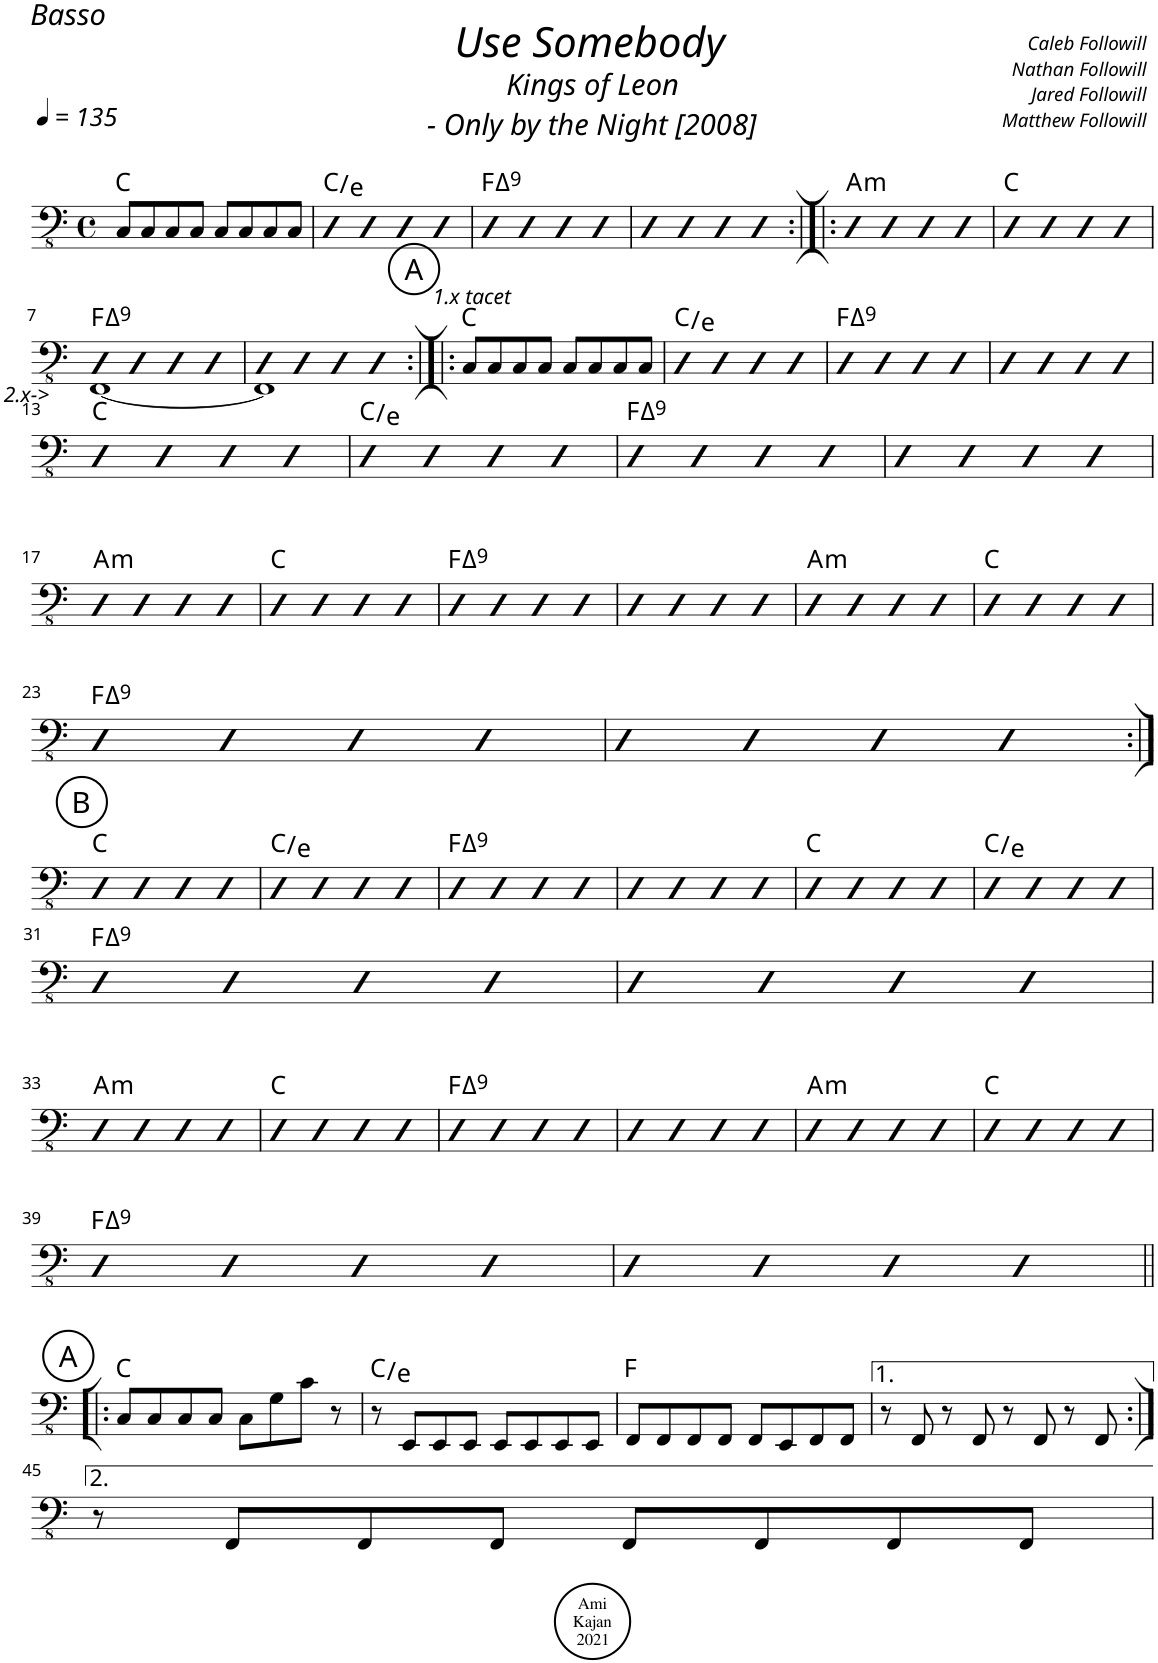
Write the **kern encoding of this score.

**kern	**harte
*part1	*part1
*staff1	*
*I"Acoustic Bass	*
*I'Bass	*
*clefFv4	*
*k[]	*
*M4/4	*
*met(c)	*
*MM135	*
=1	=1
8CC/L	C:maj
8CC/	.
8CC/	.
8CC/J	.
8CC/L	.
8CC/	.
8CC/	.
8CC/J	.
=2	=2
4DD	C:maj/3
4DD	.
4DD	.
4DD	.
=3	=3
!	!LO:H:kt=9
4DD	F:maj9
4DD	.
4DD	.
4DD	.
=4	=4
4DD	.
4DD	.
4DD	.
4DD	.
=5:|!|:	=5:|!|:
!	!LO:H:kt=m
4DD	A:min
4DD	.
4DD	.
4DD	.
=6	=6
4DD	C:maj
4DD	.
4DD	.
4DD	.
!!LO:LB:g=z
=7	=7
*^	*
!LO:TX:b:i:t=2.x->	!	!LO:H:kt=9
4DD	[1FFF	F:maj9
4DD	.	.
4DD	.	.
4DD	.	.
=8	=8	=8
4DD	1FFF]	.
4DD	.	.
4DD	.	.
4DD	.	.
*v	*v	*
!!LO:REH:place=s1:a:cj:enc=circle:fs=14:t=A
=9:|!|:	=9:|!|:
!LO:TX:a:i:t=1.x tacet	!
8CC/L	C:maj
8CC/	.
8CC/	.
8CC/J	.
8CC/L	.
8CC/	.
8CC/	.
8CC/J	.
=10	=10
4DD	C:maj/3
4DD	.
4DD	.
4DD	.
=11	=11
!	!LO:H:kt=9
4DD	F:maj9
4DD	.
4DD	.
4DD	.
=12	=12
4DD	.
4DD	.
4DD	.
4DD	.
!!LO:LB:g=z
=13	=13
4DD	C:maj
4DD	.
4DD	.
4DD	.
=14	=14
4DD	C:maj/3
4DD	.
4DD	.
4DD	.
=15	=15
!	!LO:H:kt=9
4DD	F:maj9
4DD	.
4DD	.
4DD	.
=16	=16
4DD	.
4DD	.
4DD	.
4DD	.
!!LO:LB:g=z
=17	=17
!	!LO:H:kt=m
4DD	A:min
4DD	.
4DD	.
4DD	.
=18	=18
4DD	C:maj
4DD	.
4DD	.
4DD	.
=19	=19
!	!LO:H:kt=9
4DD	F:maj9
4DD	.
4DD	.
4DD	.
=20	=20
4DD	.
4DD	.
4DD	.
4DD	.
=21	=21
!	!LO:H:kt=m
4DD	A:min
4DD	.
4DD	.
4DD	.
=22	=22
4DD	C:maj
4DD	.
4DD	.
4DD	.
!!LO:LB:g=z
=23	=23
!	!LO:H:kt=9
4DD	F:maj9
4DD	.
4DD	.
4DD	.
=24	=24
4DD	.
4DD	.
4DD	.
4DD	.
!!LO:LB:g=z
!!LO:REH:place=s1:a:cj:enc=circle:fs=14:t=B
=25:|!	=25:|!
4DD	C:maj
4DD	.
4DD	.
4DD	.
=26	=26
4DD	C:maj/3
4DD	.
4DD	.
4DD	.
=27	=27
!	!LO:H:kt=9
4DD	F:maj9
4DD	.
4DD	.
4DD	.
=28	=28
4DD	.
4DD	.
4DD	.
4DD	.
=29	=29
4DD	C:maj
4DD	.
4DD	.
4DD	.
=30	=30
4DD	C:maj/3
4DD	.
4DD	.
4DD	.
!!LO:LB:g=z
=31	=31
!	!LO:H:kt=9
4DD	F:maj9
4DD	.
4DD	.
4DD	.
=32	=32
4DD	.
4DD	.
4DD	.
4DD	.
!!LO:LB:g=z
=33	=33
!	!LO:H:kt=m
4DD	A:min
4DD	.
4DD	.
4DD	.
=34	=34
4DD	C:maj
4DD	.
4DD	.
4DD	.
=35	=35
!	!LO:H:kt=9
4DD	F:maj9
4DD	.
4DD	.
4DD	.
=36	=36
4DD	.
4DD	.
4DD	.
4DD	.
=37	=37
!	!LO:H:kt=m
4DD	A:min
4DD	.
4DD	.
4DD	.
=38	=38
4DD	C:maj
4DD	.
4DD	.
4DD	.
!!LO:LB:g=z
=39	=39
!	!LO:H:kt=9
4DD	F:maj9
4DD	.
4DD	.
4DD	.
=40	=40
4DD	.
4DD	.
4DD	.
4DD	.
!!LO:LB:g=z
!!LO:REH:place=s1:a:cj:enc=circle:fs=14:t=A
=41!|:	=41!|:
8CC/L	C:maj
8CC/	.
8CC/	.
8CC/J	.
8CC\L	.
8GG\	.
8C\J	.
8r	.
=42	=42
8r	C:maj/3
8EEE/L	.
8EEE/	.
8EEE/J	.
8EEE/L	.
8EEE/	.
8EEE/	.
8EEE/J	.
=43	=43
8FFF/L	F:maj
8FFF/	.
8FFF/	.
8FFF/J	.
8FFF/L	.
8EEE/	.
8FFF/	.
8FFF/J	.
=44	=44
8r	.
8FFF/	.
8r	.
8FFF/	.
8r	.
8FFF/	.
8r	.
8FFF/	.
!!LO:LB:g=z
=45:|!	=45:|!
8r	.
8FFF/L	.
8FFF/	.
8FFF/J	.
8FFF/L	.
8FFF/	.
8FFF/	.
8FFF/J	.
=	=
*-	*-
